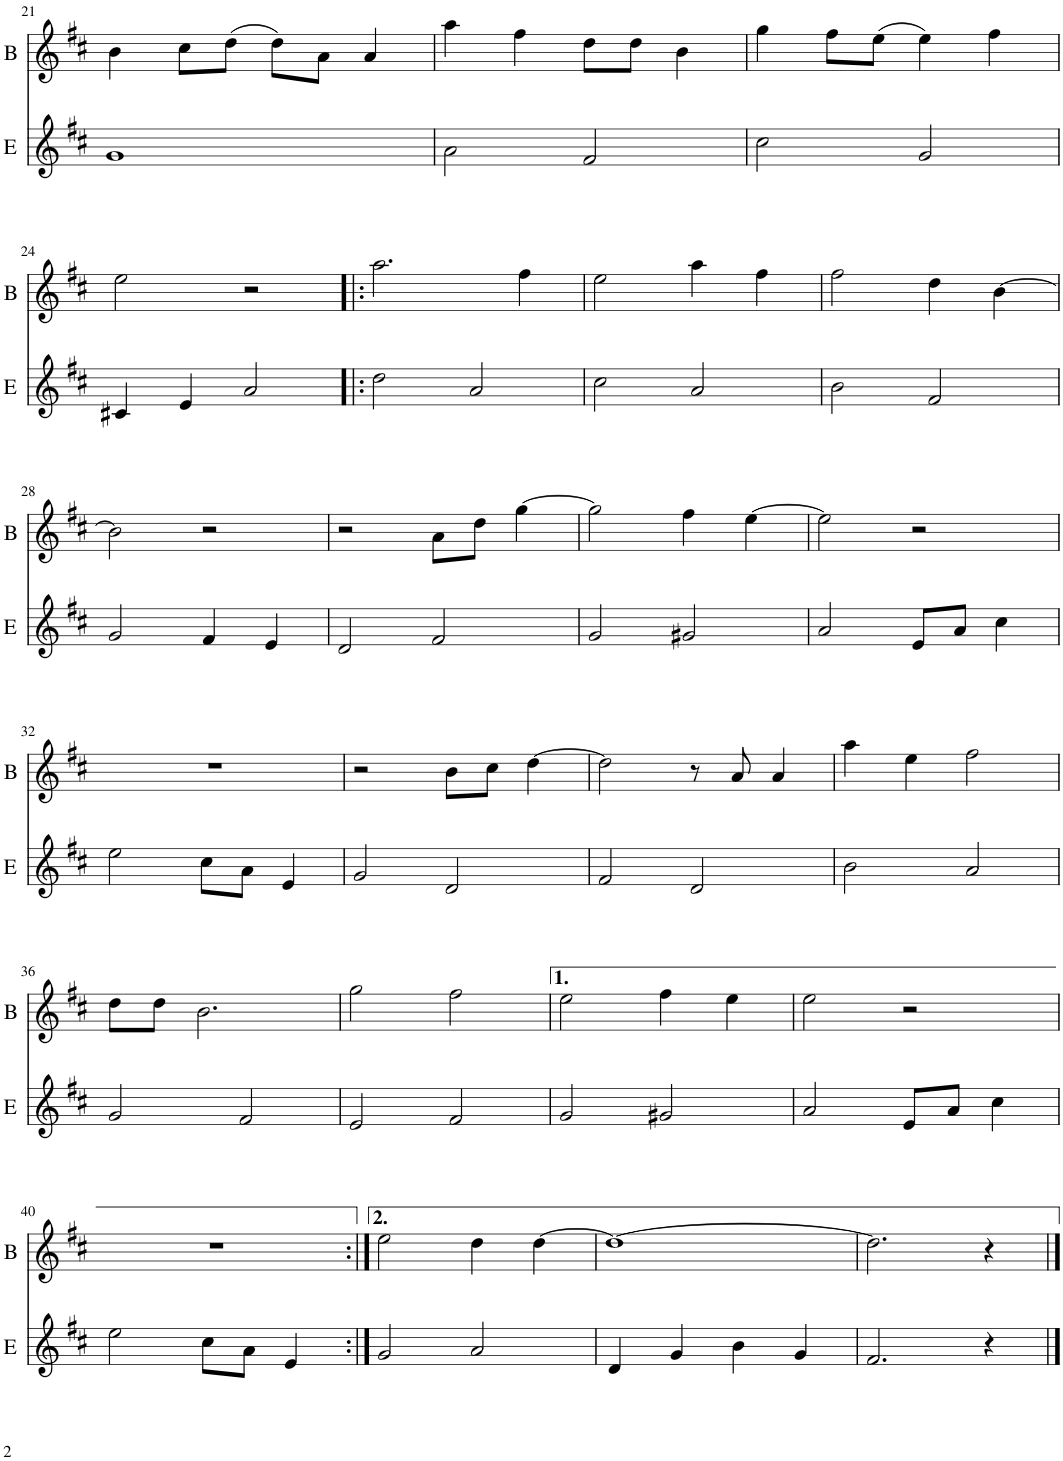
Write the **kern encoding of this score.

**kern	**kern
*part2	*part1
*staff2	*staff1
*I"Eric	*I"Becky
*I'E	*I'B
!!LO:PB:g=z
*clefG2	*clefG2
*k[f#c#]	*k[f#c#]
*M2/2	*M2/2
*met(c|)	*met(c|)
=21	=21
1g	4b\
.	8cc#\L
.	(8dd\J
.	8dd\L)
.	8a\J
.	4a/
=22	=22
2a\	4aa\
.	4ff#\
2f#/	8dd\L
.	8dd\J
.	4b\
=23	=23
2cc#\	4gg\
.	8ff#\L
.	(8ee\J
2g/	4ee\)
.	4ff#\
!!LO:LB:g=z
=24	=24
4c#X/	2ee\
4e/	.
2a/	2r
=25!|:	=25!|:
2dd\	2.aa\
2a/	.
.	4ff#\
=26	=26
2cc#\	2ee\
2a/	4aa\
.	4ff#\
=27	=27
2b\	2ff#\
2f#/	4dd\
.	[4b\
!!LO:LB:g=z
=28	=28
2g/	2b\]
4f#/	2r
4e/	.
=29	=29
2d/	2r
2f#/	8a\L
.	8dd\J
.	[4gg\
=30	=30
2g/	2gg\]
2g#X/	4ff#\
.	[4ee\
=31	=31
2a/	2ee\]
8e/L	2r
8a/J	.
4cc#\	.
!!LO:LB:g=z
=32	=32
2ee\	1r
8cc#\L	.
8a\J	.
4e/	.
=33	=33
2g/	2r
2d/	8b\L
.	8cc#\J
.	[4dd\
=34	=34
2f#/	2dd\]
2d/	8r
.	8a/
.	4a/
=35	=35
2b\	4aa\
.	4ee\
2a/	2ff#\
!!LO:LB:g=z
=36	=36
2g/	8dd\L
.	8dd\J
.	2.b\
2f#/	.
=37	=37
2e/	2gg\
2f#/	2ff#\
=38	=38
2g/	2ee\
2g#X/	4ff#\
.	4ee\
=39	=39
2a/	2ee\
8e/L	2r
8a/J	.
4cc#\	.
!!LO:LB:g=z
=40	=40
2ee\	1r
8cc#\L	.
8a\J	.
4e/	.
=41:|!	=41:|!
2g/	2ee\
2a/	4dd\
.	[4dd\
=42	=42
4d/	1dd_
4g/	.
4b\	.
4g/	.
=43	=43
2.f#/	2.dd\]
4r	4r
==	==
*-	*-
